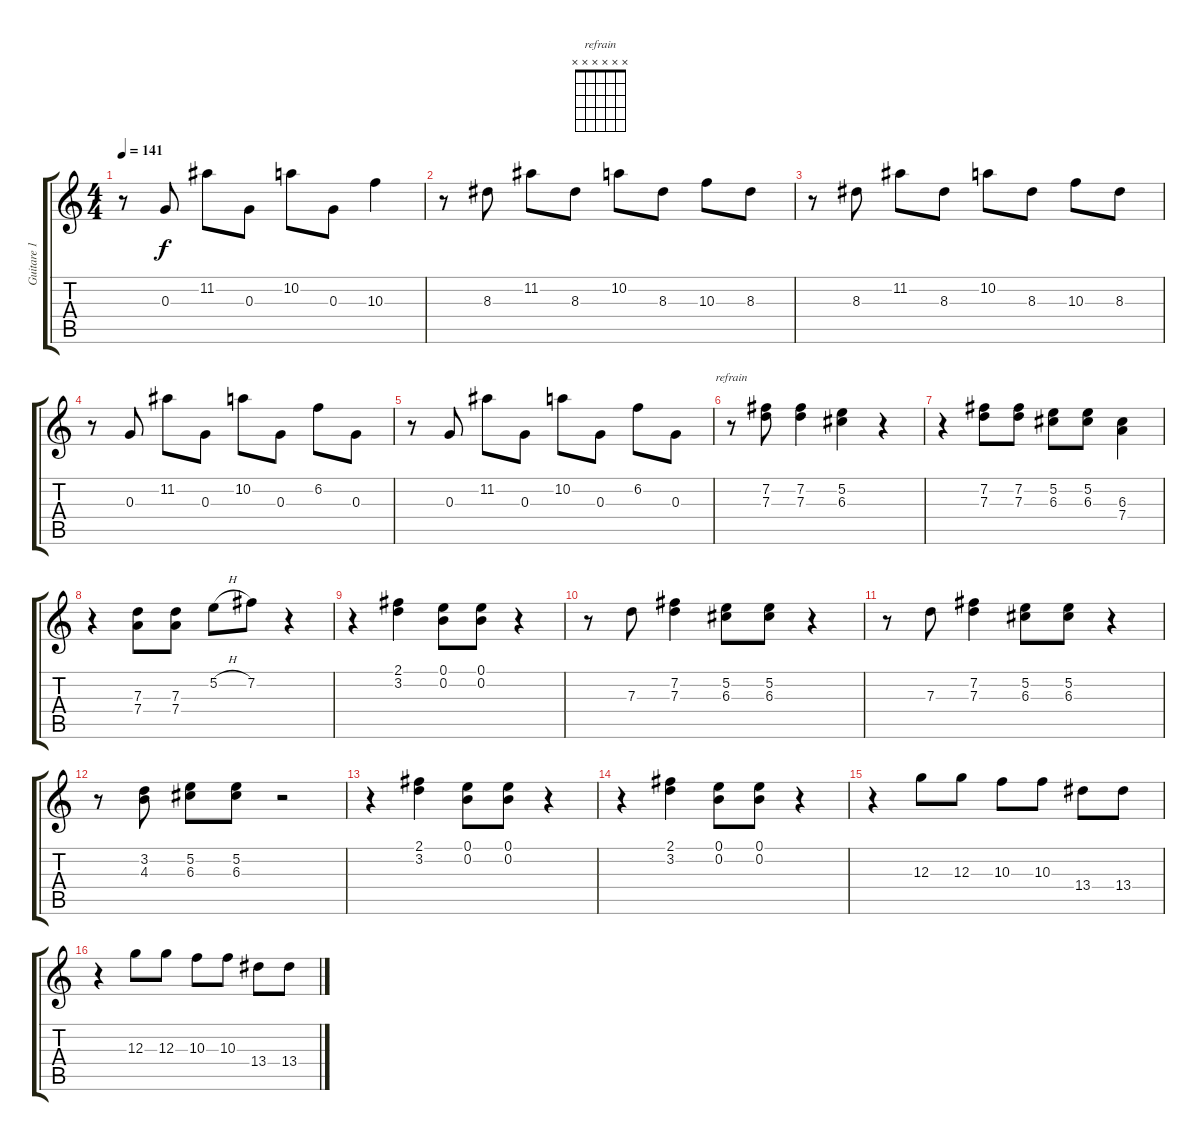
\track ("Guitare 1" "Guitare 1") {instrument overdrivenguitar}
\staff {score tabs}
\tuning (E4 B3 G3 D3 A2 E2) {hide}
\chord ("refrain" x x x x x x) {firstfret 0}
\ts (4 4)
\tempo 141
\clef g2
\ks c
r.8{dy f} 0.3.8 11.2.8 0.3.8 10.2.8 0.3.8 10.3.4 |
r.8 8.3.8 11.2.8 8.3.8 10.2.8 8.3.8 10.3.8 8.3.8 |
r.8 8.3.8 11.2.8 8.3.8 10.2.8 8.3.8 10.3.8 8.3.8 |
r.8 0.3.8 11.2.8 0.3.8 10.2.8 0.3.8 6.2.8 0.3.8 |
r.8 0.3.8 11.2.8 0.3.8 10.2.8 0.3.8 6.2.8 0.3.8 |
r.8{ch "refrain"} (7.2 7.3).8 (7.2 7.3).4 (5.2 6.3).4 r.4 |
r.4 (7.2 7.3).8 (7.2 7.3).8 (5.2 6.3).8 (5.2 6.3).8 (6.3 7.4).4 |
r.4 (7.3 7.4).8 (7.3 7.4).8 5.2{h}.8 7.2.8 r.4 |
r.4 (2.1 3.2).4 (0.1 0.2).8 (0.1 0.2).8 r.4 |
r.8 7.3.8 (7.2 7.3).4 (5.2 6.3).8 (5.2 6.3).8 r.4 |
r.8 7.3.8 (7.2 7.3).4 (5.2 6.3).8 (5.2 6.3).8 r.4 |
r.8 (3.2 4.3).8 (5.2 6.3).8 (5.2 6.3).8 r.2 |
r.4 (2.1 3.2).4 (0.1 0.2).8 (0.1 0.2).8 r.4 |
r.4 (2.1 3.2).4 (0.1 0.2).8 (0.1 0.2).8 r.4 |
r.4 12.3.8 12.3.8 10.3.8 10.3.8 13.4.8 13.4.8 |
r.4 12.3.8 12.3.8 10.3.8 10.3.8 13.4.8 13.4.8
